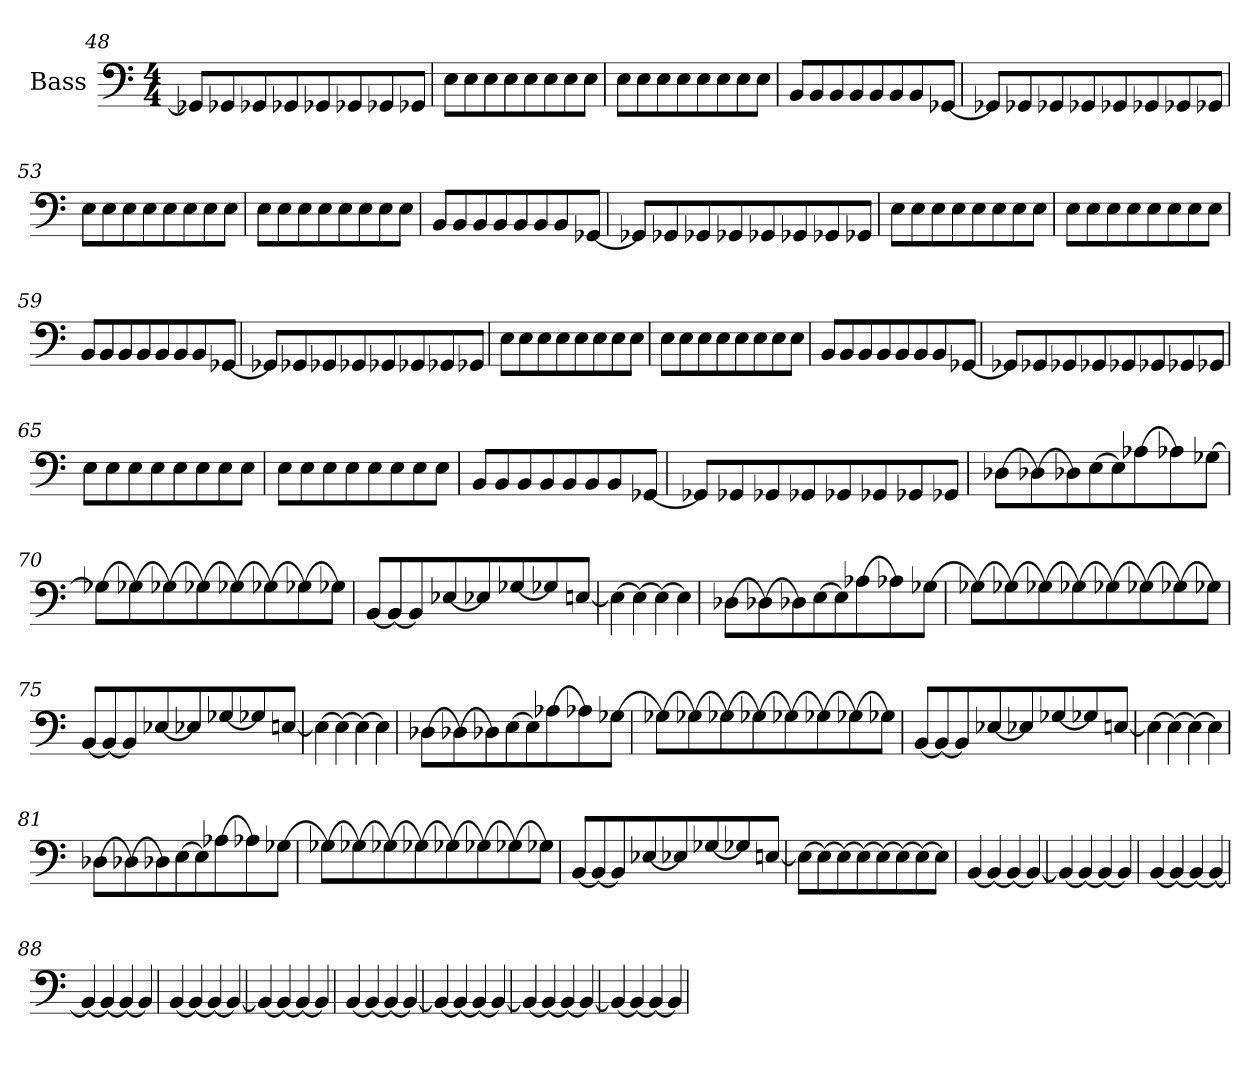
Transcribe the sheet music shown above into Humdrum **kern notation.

**kern
*part1
*staff1
*I"Bass
*clefF4
*ITrd7c12
*k[]
*M4/4
=48
!LO:N:vis=8
32GGG-X/L]
!LO:N:vis=8
32GGG-X/
!LO:N:vis=8
32GGG-X/
!LO:N:vis=8
32GGG-X/
!LO:N:vis=8
32GGG-X/
!LO:N:vis=8
32GGG-X/
!LO:N:vis=8
32GGG-X/
!LO:N:vis=8
32GGG-X/J
=49
!LO:N:vis=8
32EE\L
!LO:N:vis=8
32EE\
!LO:N:vis=8
32EE\
!LO:N:vis=8
32EE\
!LO:N:vis=8
32EE\
!LO:N:vis=8
32EE\
!LO:N:vis=8
32EE\
!LO:N:vis=8
32EE\J
=50
!LO:N:vis=8
32EE\L
!LO:N:vis=8
32EE\
!LO:N:vis=8
32EE\
!LO:N:vis=8
32EE\
!LO:N:vis=8
32EE\
!LO:N:vis=8
32EE\
!LO:N:vis=8
32EE\
!LO:N:vis=8
32EE\J
=51
!LO:N:vis=8
32BBB/L
!LO:N:vis=8
32BBB/
!LO:N:vis=8
32BBB/
!LO:N:vis=8
32BBB/
!LO:N:vis=8
32BBB/
!LO:N:vis=8
32BBB/
!LO:N:vis=8
32BBB/
!LO:N:vis=8
[32GGG-X/J
=52
!LO:N:vis=8
32GGG-X/L]
!LO:N:vis=8
32GGG-X/
!LO:N:vis=8
32GGG-X/
!LO:N:vis=8
32GGG-X/
!LO:N:vis=8
32GGG-X/
!LO:N:vis=8
32GGG-X/
!LO:N:vis=8
32GGG-X/
!LO:N:vis=8
32GGG-X/J
=53
!LO:N:vis=8
32EE\L
!LO:N:vis=8
32EE\
!LO:N:vis=8
32EE\
!LO:N:vis=8
32EE\
!LO:N:vis=8
32EE\
!LO:N:vis=8
32EE\
!LO:N:vis=8
32EE\
!LO:N:vis=8
32EE\J
=54
!LO:N:vis=8
32EE\L
!LO:N:vis=8
32EE\
!LO:N:vis=8
32EE\
!LO:N:vis=8
32EE\
!LO:N:vis=8
32EE\
!LO:N:vis=8
32EE\
!LO:N:vis=8
32EE\
!LO:N:vis=8
32EE\J
=55
!LO:N:vis=8
32BBB/L
!LO:N:vis=8
32BBB/
!LO:N:vis=8
32BBB/
!LO:N:vis=8
32BBB/
!LO:N:vis=8
32BBB/
!LO:N:vis=8
32BBB/
!LO:N:vis=8
32BBB/
!LO:N:vis=8
[32GGG-X/J
=56
!LO:N:vis=8
32GGG-X/L]
!LO:N:vis=8
32GGG-X/
!LO:N:vis=8
32GGG-X/
!LO:N:vis=8
32GGG-X/
!LO:N:vis=8
32GGG-X/
!LO:N:vis=8
32GGG-X/
!LO:N:vis=8
32GGG-X/
!LO:N:vis=8
32GGG-X/J
=57
!LO:N:vis=8
32EE\L
!LO:N:vis=8
32EE\
!LO:N:vis=8
32EE\
!LO:N:vis=8
32EE\
!LO:N:vis=8
32EE\
!LO:N:vis=8
32EE\
!LO:N:vis=8
32EE\
!LO:N:vis=8
32EE\J
=58
!LO:N:vis=8
32EE\L
!LO:N:vis=8
32EE\
!LO:N:vis=8
32EE\
!LO:N:vis=8
32EE\
!LO:N:vis=8
32EE\
!LO:N:vis=8
32EE\
!LO:N:vis=8
32EE\
!LO:N:vis=8
32EE\J
=59
!LO:N:vis=8
32BBB/L
!LO:N:vis=8
32BBB/
!LO:N:vis=8
32BBB/
!LO:N:vis=8
32BBB/
!LO:N:vis=8
32BBB/
!LO:N:vis=8
32BBB/
!LO:N:vis=8
32BBB/
!LO:N:vis=8
[32GGG-X/J
=60
!LO:N:vis=8
32GGG-X/L]
!LO:N:vis=8
32GGG-X/
!LO:N:vis=8
32GGG-X/
!LO:N:vis=8
32GGG-X/
!LO:N:vis=8
32GGG-X/
!LO:N:vis=8
32GGG-X/
!LO:N:vis=8
32GGG-X/
!LO:N:vis=8
32GGG-X/J
=61
!LO:N:vis=8
32EE\L
!LO:N:vis=8
32EE\
!LO:N:vis=8
32EE\
!LO:N:vis=8
32EE\
!LO:N:vis=8
32EE\
!LO:N:vis=8
32EE\
!LO:N:vis=8
32EE\
!LO:N:vis=8
32EE\J
=62
!LO:N:vis=8
32EE\L
!LO:N:vis=8
32EE\
!LO:N:vis=8
32EE\
!LO:N:vis=8
32EE\
!LO:N:vis=8
32EE\
!LO:N:vis=8
32EE\
!LO:N:vis=8
32EE\
!LO:N:vis=8
32EE\J
=63
!LO:N:vis=8
32BBB/L
!LO:N:vis=8
32BBB/
!LO:N:vis=8
32BBB/
!LO:N:vis=8
32BBB/
!LO:N:vis=8
32BBB/
!LO:N:vis=8
32BBB/
!LO:N:vis=8
32BBB/
!LO:N:vis=8
[32GGG-X/J
=64
!LO:N:vis=8
32GGG-X/L]
!LO:N:vis=8
32GGG-X/
!LO:N:vis=8
32GGG-X/
!LO:N:vis=8
32GGG-X/
!LO:N:vis=8
32GGG-X/
!LO:N:vis=8
32GGG-X/
!LO:N:vis=8
32GGG-X/
!LO:N:vis=8
32GGG-X/J
=65
!LO:N:vis=8
32EE\L
!LO:N:vis=8
32EE\
!LO:N:vis=8
32EE\
!LO:N:vis=8
32EE\
!LO:N:vis=8
32EE\
!LO:N:vis=8
32EE\
!LO:N:vis=8
32EE\
!LO:N:vis=8
32EE\J
=66
!LO:N:vis=8
32EE\L
!LO:N:vis=8
32EE\
!LO:N:vis=8
32EE\
!LO:N:vis=8
32EE\
!LO:N:vis=8
32EE\
!LO:N:vis=8
32EE\
!LO:N:vis=8
32EE\
!LO:N:vis=8
32EE\J
=67
!LO:N:vis=8
32BBB/L
!LO:N:vis=8
32BBB/
!LO:N:vis=8
32BBB/
!LO:N:vis=8
32BBB/
!LO:N:vis=8
32BBB/
!LO:N:vis=8
32BBB/
!LO:N:vis=8
32BBB/
!LO:N:vis=8
[32GGG-X/J
=68
!LO:N:vis=8
32GGG-X/L]
!LO:N:vis=8
32GGG-X/
!LO:N:vis=8
32GGG-X/
!LO:N:vis=8
32GGG-X/
!LO:N:vis=8
32GGG-X/
!LO:N:vis=8
32GGG-X/
!LO:N:vis=8
32GGG-X/
!LO:N:vis=8
32GGG-X/J
=69
!LO:N:vis=8
[32DD-X\L
!LO:N:vis=8
32DD-X\_
!LO:N:vis=8
32DD-X\]
!LO:N:vis=8
[32EE\
!LO:N:vis=8
32EE\]
!LO:N:vis=8
[32AA-X\
!LO:N:vis=8
32AA-X\]
!LO:N:vis=8
[32GG-X\J
=70
!LO:N:vis=8
32GG-X\L_
!LO:N:vis=8
32GG-X\_
!LO:N:vis=8
32GG-X\_
!LO:N:vis=8
32GG-X\_
!LO:N:vis=8
32GG-X\_
!LO:N:vis=8
32GG-X\_
!LO:N:vis=8
32GG-X\_
!LO:N:vis=8
32GG-X\J]
=71
!LO:N:vis=8
[32BBB/L
!LO:N:vis=8
32BBB/_
!LO:N:vis=8
32BBB/]
!LO:N:vis=8
[32EE-X/
!LO:N:vis=8
32EE-X/]
!LO:N:vis=8
[32GG-X/
!LO:N:vis=8
32GG-X/]
!LO:N:vis=8
[32EE/J
=72
!LO:N:vis=4
16EE_
!LO:N:vis=4
16EE_
!LO:N:vis=4
16EE_
!LO:N:vis=4
16EE]
=73
!LO:N:vis=8
[32DD-X\L
!LO:N:vis=8
32DD-X\_
!LO:N:vis=8
32DD-X\]
!LO:N:vis=8
[32EE\
!LO:N:vis=8
32EE\]
!LO:N:vis=8
[32AA-X\
!LO:N:vis=8
32AA-X\]
!LO:N:vis=8
[32GG-X\J
=74
!LO:N:vis=8
32GG-X\L_
!LO:N:vis=8
32GG-X\_
!LO:N:vis=8
32GG-X\_
!LO:N:vis=8
32GG-X\_
!LO:N:vis=8
32GG-X\_
!LO:N:vis=8
32GG-X\_
!LO:N:vis=8
32GG-X\_
!LO:N:vis=8
32GG-X\J]
=75
!LO:N:vis=8
[32BBB/L
!LO:N:vis=8
32BBB/_
!LO:N:vis=8
32BBB/]
!LO:N:vis=8
[32EE-X/
!LO:N:vis=8
32EE-X/]
!LO:N:vis=8
[32GG-X/
!LO:N:vis=8
32GG-X/]
!LO:N:vis=8
[32EE/J
=76
!LO:N:vis=4
16EE_
!LO:N:vis=4
16EE_
!LO:N:vis=4
16EE_
!LO:N:vis=4
16EE]
=77
!LO:N:vis=8
[32DD-X\L
!LO:N:vis=8
32DD-X\_
!LO:N:vis=8
32DD-X\]
!LO:N:vis=8
[32EE\
!LO:N:vis=8
32EE\]
!LO:N:vis=8
[32AA-X\
!LO:N:vis=8
32AA-X\]
!LO:N:vis=8
[32GG-X\J
=78
!LO:N:vis=8
32GG-X\L_
!LO:N:vis=8
32GG-X\_
!LO:N:vis=8
32GG-X\_
!LO:N:vis=8
32GG-X\_
!LO:N:vis=8
32GG-X\_
!LO:N:vis=8
32GG-X\_
!LO:N:vis=8
32GG-X\_
!LO:N:vis=8
32GG-X\J]
=79
!LO:N:vis=8
[32BBB/L
!LO:N:vis=8
32BBB/_
!LO:N:vis=8
32BBB/]
!LO:N:vis=8
[32EE-X/
!LO:N:vis=8
32EE-X/]
!LO:N:vis=8
[32GG-X/
!LO:N:vis=8
32GG-X/]
!LO:N:vis=8
[32EE/J
=80
!LO:N:vis=4
16EE_
!LO:N:vis=4
16EE_
!LO:N:vis=4
16EE_
!LO:N:vis=4
16EE]
=81
!LO:N:vis=8
[32DD-X\L
!LO:N:vis=8
32DD-X\_
!LO:N:vis=8
32DD-X\]
!LO:N:vis=8
[32EE\
!LO:N:vis=8
32EE\]
!LO:N:vis=8
[32AA-X\
!LO:N:vis=8
32AA-X\]
!LO:N:vis=8
[32GG-X\J
=82
!LO:N:vis=8
32GG-X\L_
!LO:N:vis=8
32GG-X\_
!LO:N:vis=8
32GG-X\_
!LO:N:vis=8
32GG-X\_
!LO:N:vis=8
32GG-X\_
!LO:N:vis=8
32GG-X\_
!LO:N:vis=8
32GG-X\_
!LO:N:vis=8
32GG-X\J]
=83
!LO:N:vis=8
[32BBB/L
!LO:N:vis=8
32BBB/_
!LO:N:vis=8
32BBB/]
!LO:N:vis=8
[32EE-X/
!LO:N:vis=8
32EE-X/]
!LO:N:vis=8
[32GG-X/
!LO:N:vis=8
32GG-X/]
!LO:N:vis=8
[32EE/J
=84
!LO:N:vis=8
32EE\L_
!LO:N:vis=8
32EE\_
!LO:N:vis=8
32EE\_
!LO:N:vis=8
32EE\_
!LO:N:vis=8
32EE\_
!LO:N:vis=8
32EE\_
!LO:N:vis=8
32EE\_
!LO:N:vis=8
32EE\J]
=85
!LO:N:vis=4
[16BBB
!LO:N:vis=4
16BBB_
!LO:N:vis=4
16BBB_
!LO:N:vis=4
16BBB_
=86
!LO:N:vis=4
16BBB_
!LO:N:vis=4
16BBB_
!LO:N:vis=4
16BBB_
!LO:N:vis=4
16BBB]
=87
!LO:N:vis=4
[16BBB
!LO:N:vis=4
16BBB_
!LO:N:vis=4
16BBB_
!LO:N:vis=4
16BBB_
=88
!LO:N:vis=4
16BBB_
!LO:N:vis=4
16BBB_
!LO:N:vis=4
16BBB_
!LO:N:vis=4
16BBB]
=89
!LO:N:vis=4
[16BBB
!LO:N:vis=4
16BBB_
!LO:N:vis=4
16BBB_
!LO:N:vis=4
16BBB_
=90
!LO:N:vis=4
16BBB_
!LO:N:vis=4
16BBB_
!LO:N:vis=4
16BBB_
!LO:N:vis=4
16BBB]
=91
!LO:N:vis=4
[16BBB
!LO:N:vis=4
16BBB_
!LO:N:vis=4
16BBB_
!LO:N:vis=4
16BBB_
=92
!LO:N:vis=4
16BBB_
!LO:N:vis=4
16BBB_
!LO:N:vis=4
16BBB_
!LO:N:vis=4
16BBB_
=93
!LO:N:vis=4
16BBB_
!LO:N:vis=4
16BBB_
!LO:N:vis=4
16BBB_
!LO:N:vis=4
16BBB_
=94
!LO:N:vis=4
16BBB_
!LO:N:vis=4
16BBB_
!LO:N:vis=4
16BBB_
!LO:N:vis=4
16BBB]
=
*-
